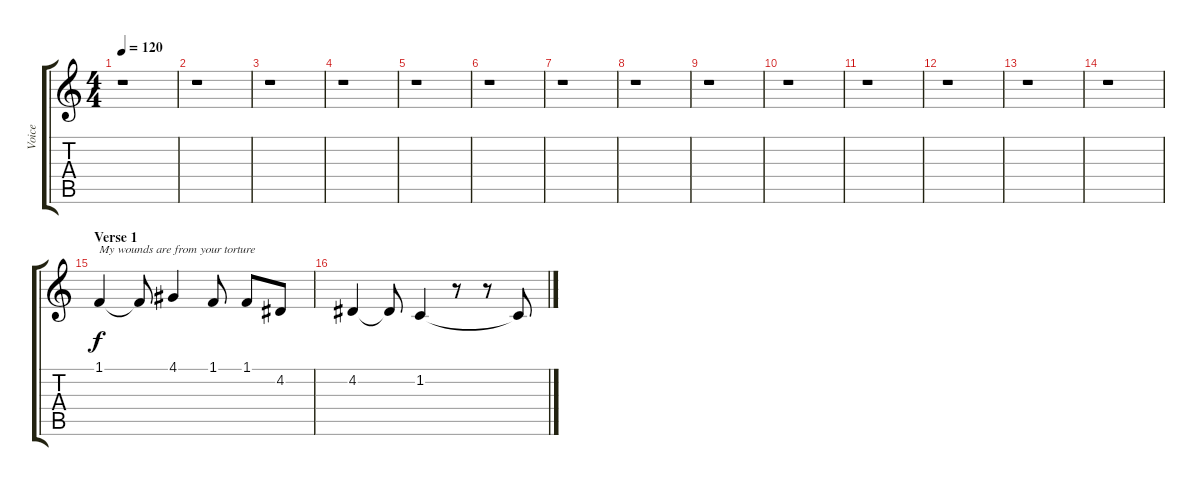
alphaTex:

\track ("Voice" "Voice") {instrument oboe}
\staff {score tabs}
\tuning (E4 B3 G3 D3 A2 E2) {hide}
\ts (4 4)
\tempo 120
\clef g2
\ks c
r.1{dy f instrument oboe} |
r.1 |
r.1 |
r.1 |
r.1 |
r.1 |
r.1 |
r.1 |
r.1 |
r.1 |
r.1 |
r.1 |
r.1 |
r.1 |
\section ("" "Verse 1")
1.1.4{txt "My wounds are from your torture"} 1.1{t}.8 4.1.4 1.1.8 1.1.8 4.2.8 |
4.2.4 4.2{t}.8 1.2.4 r.8 r.8 1.2{t}.8
